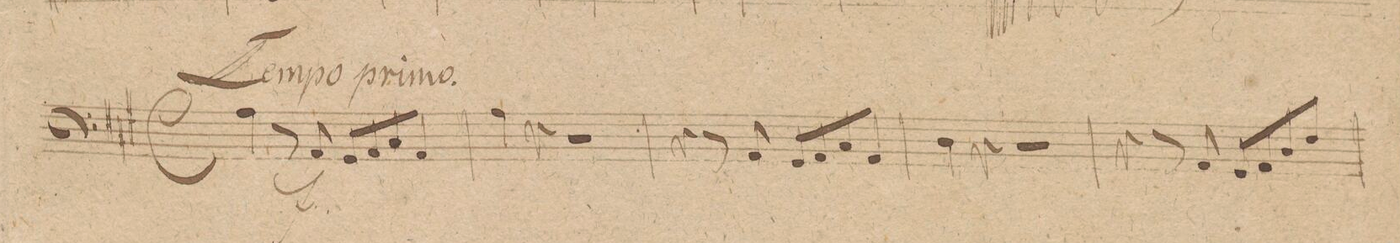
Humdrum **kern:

**kern	**dynam
*I"Basso.	*
*clefF4	*
*k[f#c#g#]	*
*met(c)	*
*M4/4	*
4A\	.
8r	.
8AA/	f
8GG#/L	.
8AA/	.
8C#/	.
8AA/J	.
=153	=153
4A\	.
4r	.
2r	.
=154	=154
4r	.
8r	.
8AA/	.
8GG#/L	.
8AA/	.
8C#/	.
8AA/J	.
=155	=155
4D\	.
4r	.
2r	.
=156	=156
4r	.
8r	.
8AA/	.
8GG#/L	.
8AA/	.
8D/	.
8F#/J	.
=157	=157
*-	*-
